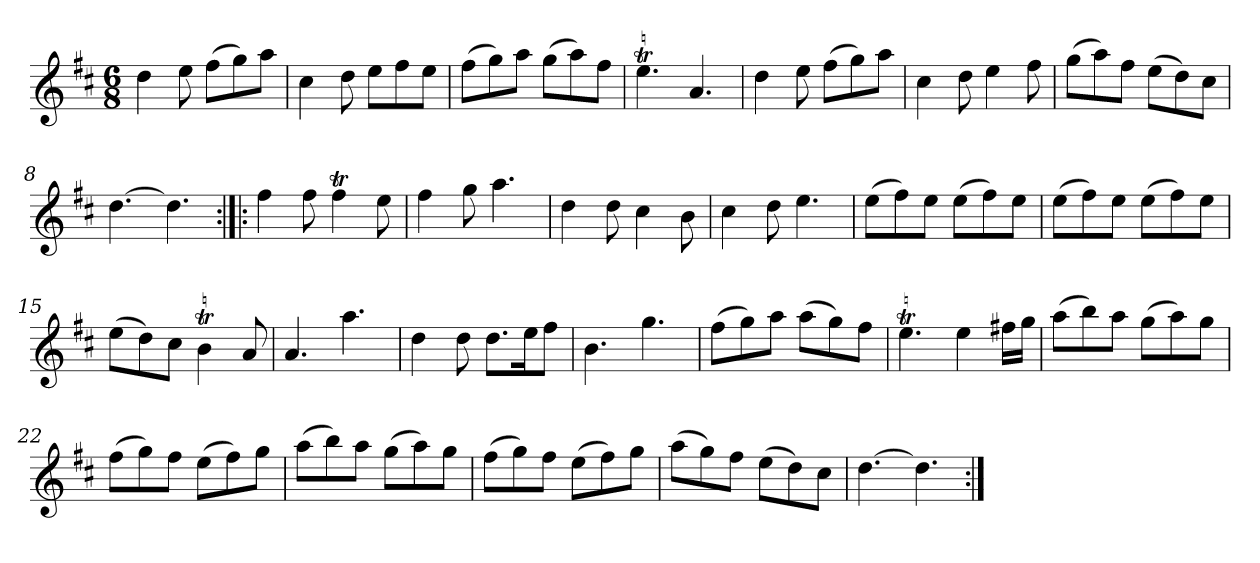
**kern
*part1
*staff1
*clefG2
*k[f#c#]
*D:
*M6/8
*MM120
=1
4dd
8ee
(8ff#\L
8gg\)
8aa\J
=2
4cc#
8dd
8ee\L
8ff#\
8ee\J
=3
(8ff#\L
8gg\)
8aa\J
(8gg\L
8aa\)
8ff#\J
=4
4.eet
4.a
=5
4dd
8ee
(8ff#\L
8gg\)
8aa\J
=6
4cc#
8dd
4ee
8ff#
=7
(8gg\L
8aa\)
8ff#\J
(8ee\L
8dd\)
8cc#\J
=8
[4.dd
4.dd]
=9:|!|:
4ff#
8ff#
4ff#t
8ee
=10
4ff#
8gg
4.aa
=11
4dd
8dd
4cc#
8b
=12
4cc#
8dd
4.ee
=13
(8ee\L
8ff#\)
8ee\J
(8ee\L
8ff#\)
8ee\J
=14
(8ee\L
8ff#\)
8ee\J
(8ee\L
8ff#\)
8ee\J
=15
(8ee\L
8dd\)
8cc#\J
4bt
8a
=16
4.a
4.aa
=17
4dd
8dd
8.dd\L
16ee\K
8ff#\J
=18
4.b
4.gg
=19
(8ff#\L
8gg\)
8aa\J
(8aa\L
8gg\)
8ff#\J
=20
4.eet
4ee
16ff#X\LL
16gg\JJ
=21
(8aa\L
8bb\)
8aa\J
(8gg\L
8aa\)
8gg\J
=22
(8ff#\L
8gg\)
8ff#\J
(8ee\L
8ff#\)
8gg\J
=23
(8aa\L
8bb\)
8aa\J
(8gg\L
8aa\)
8gg\J
=24
(8ff#\L
8gg\)
8ff#\J
(8ee\L
8ff#\)
8gg\J
=25
(8aa\L
8gg\)
8ff#\J
(8ee\L
8dd\)
8cc#\J
=26
[4.dd
4.dd]
=:|!
*-
